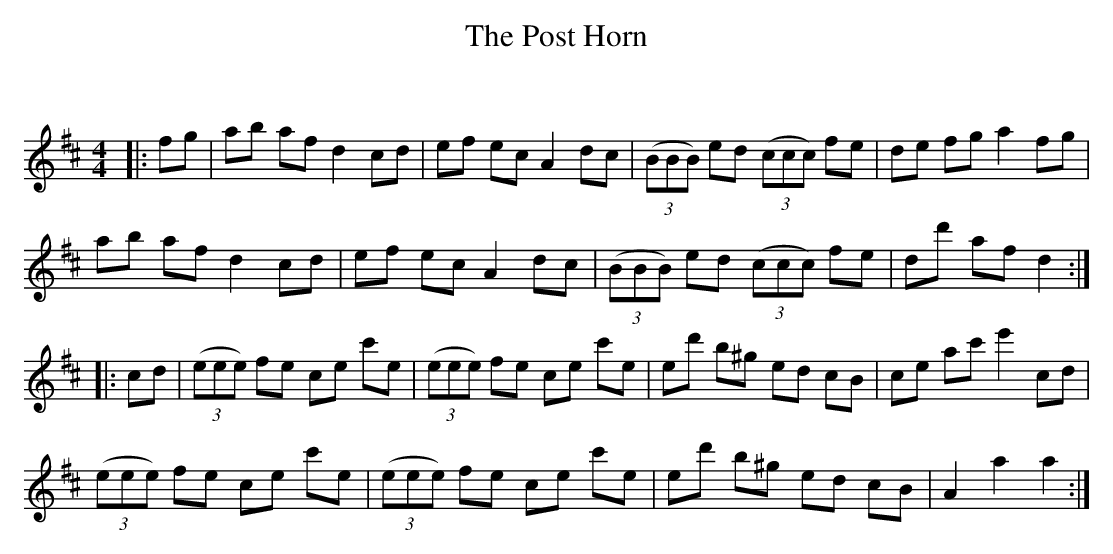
X:1
T: The Post Horn
C:
Q: 232
K:D
M:4/4
L:1/8
|:fg|ab af d2 cd|ef ec A2 dc|((3BBB) ed ((3ccc) fe|de fg a2 fg|
ab af d2 cd|ef ec A2 dc|((3BBB) ed ((3ccc) fe|dd' af d2:|
|:cd|((3eee) fe ce c'e|((3eee) fe ce c'e|ed' b^g ed cB|ce ac' e'2 cd|
((3eee) fe ce c'e|((3eee) fe ce c'e|ed' b^g ed cB|A2 a2 a2:|
